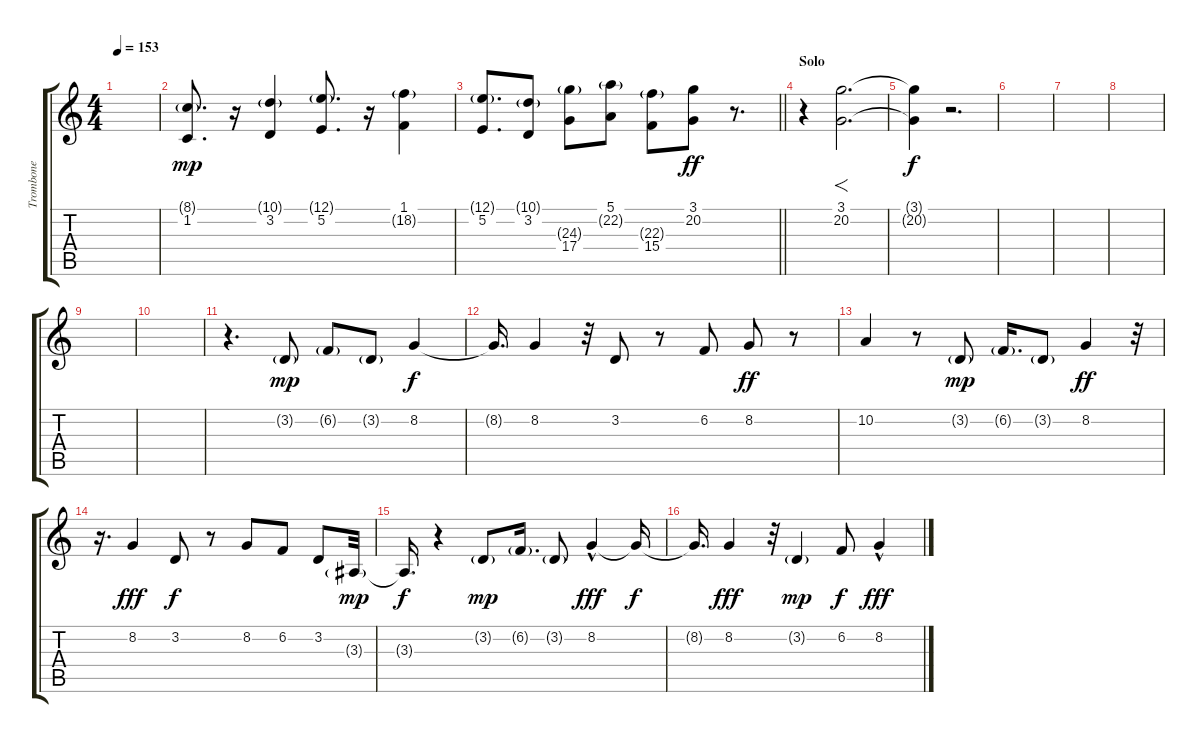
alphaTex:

\track ("Trombone" "Trombone") {instrument trombone}
\staff {score tabs}
\tuning (E4 B3 G3 D3 A2 E2) {hide}
\ts (4 4)
\tempo 153
\clef g2
\ks c
|
(8.1{g} 1.2).8{d dy mp} r.16 (10.1{g} 3.2).4 (12.1{g} 5.2).8{d} r.16 (1.1 18.2{g}).4 |
\barLineRight lightlight
(12.1{g} 5.2).8{d} (10.1{g} 3.2).8 (24.3{g} 17.4).8 (5.1 22.2{g}).8 (22.3{g} 15.4).8 (3.1 20.2).8{dy ff} r.8{d} |
\section ("" "Solo")
r.4 (3.1 20.2).2{f d} |
(3.1{t} 20.2{t}).4{dy f} r.2{d} |
|
|
|
|
|
r.4{d volume 8} 3.2{g}.8{dy mp} 6.2{g}.8 3.2{g}.8 8.2.4{dy f} |
8.2{t}.16{d} 8.2.4 r.32 3.2.8 r.8 6.2.8 8.2.8{dy ff} r.8 |
10.2.4 r.8 3.2{g}.8{dy mp} 6.2{g}.16{d} 3.2{g}.8 8.2.4{dy ff} r.32 |
r.16{d} 8.2.4{dy fff} 3.2.8{dy f} r.8 8.2.8 6.2.8 3.2.8 3.3{g}.32{dy mp} |
3.3{t}.16{d dy f} r.4 3.2{g}.8{dy mp} 6.2{g}.16{d} 3.2{g}.8 8.2{hac}.4{dy fff} 8.2{t}.16{dy f} |
8.2{t}.16{d} 8.2.4{dy fff} r.32 3.2{g}.4{dy mp} 6.2.8{dy f} 8.2{hac}.4{dy fff}
